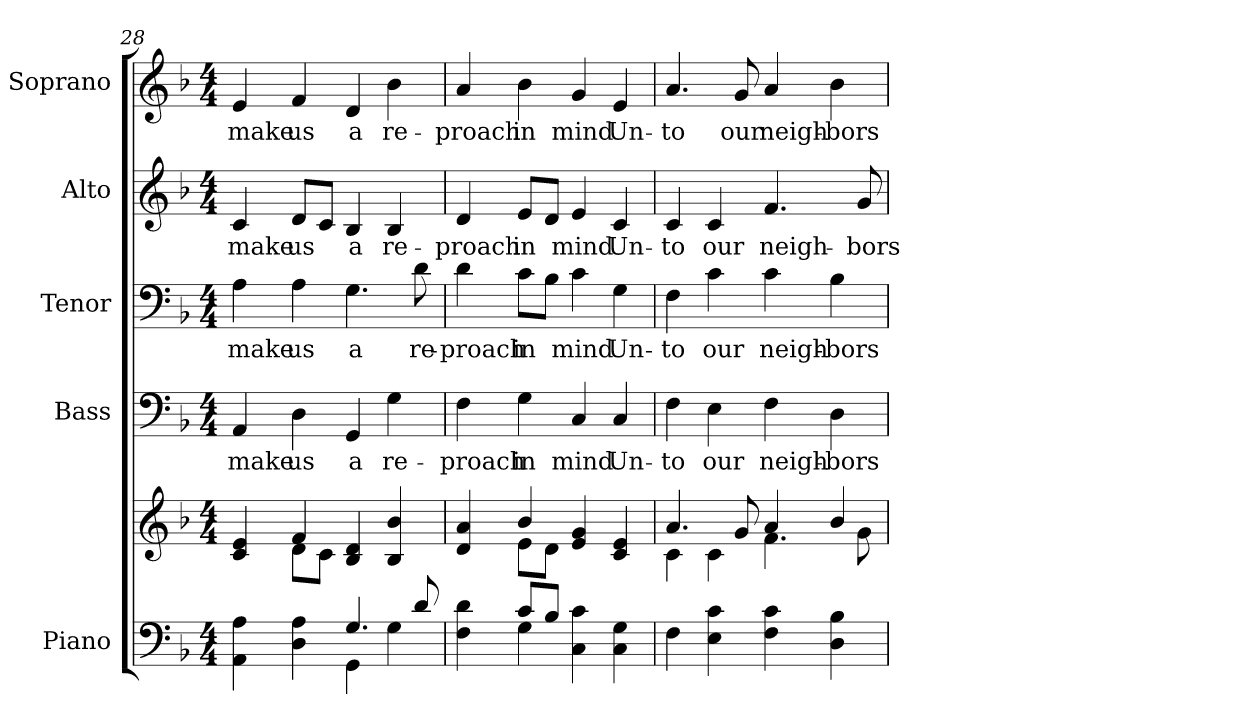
**kern	**kern	**kern	**text	**kern	**text	**kern	**text	**kern	**text
*part5	*part5	*part4	*part4	*part3	*part3	*part2	*part2	*part1	*part1
*staff6	*staff5	*staff4	*staff4	*staff3	*staff3	*staff2	*staff2	*staff1	*staff1
*I"Piano	*	*I"Bass	*	*I"Tenor	*	*I"Alto	*	*I"Soprano	*
*I'Pno.	*	*I'B.	*	*I'T.	*	*I'A.	*	*I'S.	*
*clefF4	*clefG2	*clefF4	*	*clefF4	*	*clefG2	*	*clefG2	*
*k[b-]	*k[b-]	*k[b-]	*	*k[b-]	*	*k[b-]	*	*k[b-]	*
*F:	*F:	*F:	*	*F:	*	*F:	*	*F:	*
*M4/4	*M4/4	*M4/4	*	*M4/4	*	*M4/4	*	*M4/4	*
=28	=28	=28	=28	=28	=28	=28	=28	=28	=28
*^	*^	*	*	*	*	*	*	*	*
!	!	!	!	!	!LO:LY:b:color=#000000	!	!	!	!	!	!
!	!	!	!	!	!	!	!LO:LY:b:color=#000000	!	!	!	!
!	!	!	!	!	!	!	!	!	!LO:LY:b:color=#000000	!	!
!	!	!	!	!	!	!	!	!	!	!	!LO:LY:b:color=#000000
4AAi\ 4Ai	2ryy	4ci/ 4ei	4ryy	4AAi/	make	4Ai\	make	4ci/	make	4ei/	make
!	!	!	!	!	!LO:LY:b:color=#000000	!	!	!	!	!	!
!	!	!	!	!	!	!	!LO:LY:b:color=#000000	!	!	!	!
!	!	!	!	!	!	!	!	!	!LO:LY:b:color=#000000	!	!
!	!	!	!	!	!	!	!	!	!	!	!LO:LY:b:color=#000000
4Di\ 4Ai	.	4fi/	8di\L	4Di\	us	4Ai\	us	8di/L	us	4fi/	us
.	.	.	8ci\J	.	.	.	.	8ci/J	.	.	.
!	!	!	!	!	!LO:LY:b:color=#000000	!	!	!	!	!	!
!	!	!	!	!	!	!	!LO:LY:b:color=#000000	!	!	!	!
!	!	!	!	!	!	!	!	!	!LO:LY:b:color=#000000	!	!
!	!	!	!	!	!	!	!	!	!	!	!LO:LY:b:color=#000000
4.Gi/	4GGi\	4B-i/ 4di	2ryy	4GGi/	a	4.Gi\	a	4B-i/	a	4di/	a
!	!	!	!	!	!LO:LY:b:color=#000000	!	!	!	!	!	!
!	!	!	!	!	!	!	!	!	!LO:LY:b:color=#000000	!	!
!	!	!	!	!	!	!	!	!	!	!	!LO:LY:b:color=#000000
.	4Gi\	4B-i/ 4b-i	.	4Gi\	re-	.	.	4B-i/	re-	4b-i\	re-
!	!	!	!	!	!	!	!LO:LY:b:color=#000000	!	!	!	!
8di/	.	.	.	.	.	8di\	re-	.	.	.	.
!!LO:PB:g=z
=29	=29	=29	=29	=29	=29	=29	=29	=29	=29	=29	=29
!	!	!	!	!	!LO:LY:b:color=#000000	!	!	!	!	!	!
!	!	!	!	!	!	!	!LO:LY:b:color=#000000	!	!	!	!
!	!	!	!	!	!	!	!	!	!LO:LY:b:color=#000000	!	!
!	!	!	!	!	!	!	!	!	!	!	!LO:LY:b:color=#000000
4Fi\ 4di	4ryy	4di/ 4ai	4ryy	4Fi\	-proach	4di\	-proach	4di/	-proach	4ai/	-proach
!	!	!	!	!	!LO:LY:b:color=#000000	!	!	!	!	!	!
!	!	!	!	!	!	!	!LO:LY:b:color=#000000	!	!	!	!
!	!	!	!	!	!	!	!	!	!LO:LY:b:color=#000000	!	!
!	!	!	!	!	!	!	!	!	!	!	!LO:LY:b:color=#000000
8ci/L	4Gi\	4b-i/	8ei\L	4Gi\	in	8ci\L	in	8ei/L	in	4b-i\	in
8B-i/J	.	.	8di\J	.	.	8B-i\J	.	8di/J	.	.	.
!	!	!	!	!	!LO:LY:b:color=#000000	!	!	!	!	!	!
!	!	!	!	!	!	!	!LO:LY:b:color=#000000	!	!	!	!
!	!	!	!	!	!	!	!	!	!LO:LY:b:color=#000000	!	!
!	!	!	!	!	!	!	!	!	!	!	!LO:LY:b:color=#000000
4Ci\ 4ci	2ryy	4ei/ 4gi	2ryy	4Ci/	mind	4ci\	mind	4ei/	mind	4gi/	mind
!	!	!	!	!	!LO:LY:b:color=#000000	!	!	!	!	!	!
!	!	!	!	!	!	!	!LO:LY:b:color=#000000	!	!	!	!
!	!	!	!	!	!	!	!	!	!LO:LY:b:color=#000000	!	!
!	!	!	!	!	!	!	!	!	!	!	!LO:LY:b:color=#000000
4Ci\ 4Gi	.	4ci/ 4ei	.	4Ci/	Un-	4Gi\	Un-	4ci/	Un-	4ei/	Un-
*v	*v	*	*	*	*	*	*	*	*	*	*
=30	=30	=30	=30	=30	=30	=30	=30	=30	=30	=30
!	!	!	!	!LO:LY:b:color=#000000	!	!	!	!	!	!
!	!	!	!	!	!	!LO:LY:b:color=#000000	!	!	!	!
!	!	!	!	!	!	!	!	!LO:LY:b:color=#000000	!	!
!	!	!	!	!	!	!	!	!	!	!LO:LY:b:color=#000000
4Fi\	4.ai/	4ci\	4Fi\	-to	4Fi\	-to	4ci/	-to	4.ai/	-to
!	!	!	!	!LO:LY:b:color=#000000	!	!	!	!	!	!
!	!	!	!	!	!	!LO:LY:b:color=#000000	!	!	!	!
!	!	!	!	!	!	!	!	!LO:LY:b:color=#000000	!	!
4Ei\ 4ci	.	4ci\	4Ei\	our	4ci\	our	4ci/	our	.	.
!	!	!	!	!	!	!	!	!	!	!LO:LY:b:color=#000000
.	8gi/	.	.	.	.	.	.	.	8gi/	our
!	!	!	!	!LO:LY:b:color=#000000	!	!	!	!	!	!
!	!	!	!	!	!	!LO:LY:b:color=#000000	!	!	!	!
!	!	!	!	!	!	!	!	!LO:LY:b:color=#000000	!	!
!	!	!	!	!	!	!	!	!	!	!LO:LY:b:color=#000000
4Fi\ 4ci	4ai/	4.fi\	4Fi\	neigh-	4ci\	neigh-	4.fi/	neigh-	4ai/	neigh-
!	!	!	!	!LO:LY:b:color=#000000	!	!	!	!	!	!
!	!	!	!	!	!	!LO:LY:b:color=#000000	!	!	!	!
!	!	!	!	!	!	!	!	!	!	!LO:LY:b:color=#000000
4Di\ 4B-i	4b-i/	.	4Di\	-bors	4B-i\	-bors	.	.	4b-i\	-bors
!	!	!	!	!	!	!	!	!LO:LY:b:color=#000000	!	!
.	.	8gi\	.	.	.	.	8gi/	-bors	.	.
*	*v	*v	*	*	*	*	*	*	*	*
=	=	=	=	=	=	=	=	=	=
*-	*-	*-	*-	*-	*-	*-	*-	*-	*-
